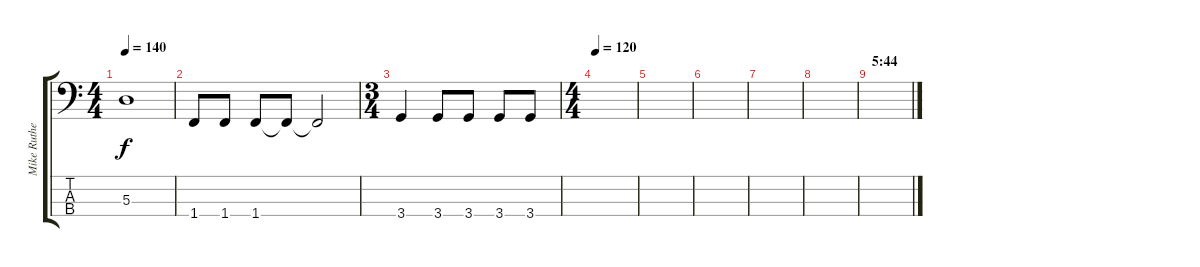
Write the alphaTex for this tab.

\track ("Mike Rutherford (bass pedal)" "Mike Ruthe") {instrument fretlessbass}
\staff {score tabs}
\tuning (G2 D2 A1 E1) {hide}
\ts (4 4)
\tempo 140
\clef f4
\ks c
5.3.1{dy f} |
1.4.8 1.4.8 1.4.8 1.4{t}.8 1.4{t}.2 |
\ts (3 4)
3.4.4 3.4.8 3.4.8 3.4.8 3.4.8 |
\ts (4 4)
\tempo 120
|
|
|
|
|
\section ("" "5:44")
